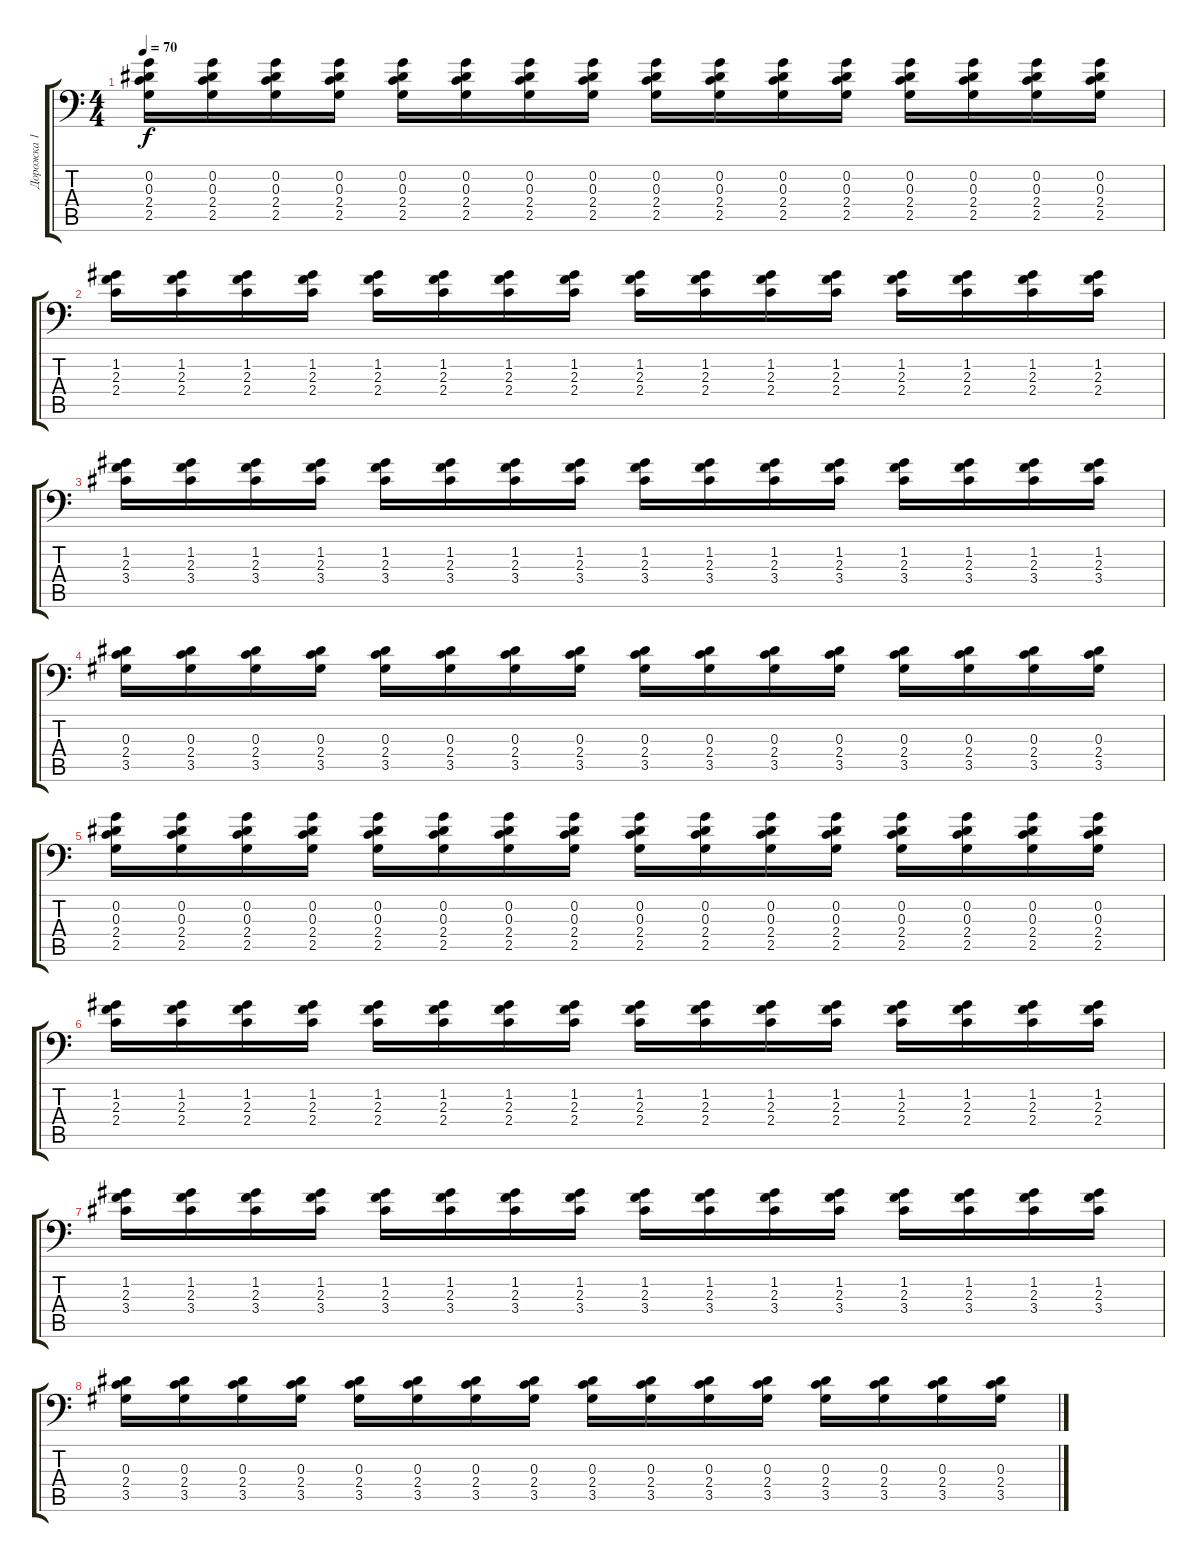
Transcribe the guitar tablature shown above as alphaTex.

\track ("Дорожка 1" "Дорожка 1") {instrument acousticguitarsteel}
\staff {score tabs}
\tuning (C4 G3 Eb3 Bb2 F2 Bb1) {hide}
\ts (4 4)
\tempo 70
\clef f4
\ks c
(0.2 0.3 2.4 2.5).16{dy f} (0.2 0.3 2.4 2.5).16 (0.2 0.3 2.4 2.5).16 (0.2 0.3 2.4 2.5).16 (0.2 0.3 2.4 2.5).16 (0.2 0.3 2.4 2.5).16 (0.2 0.3 2.4 2.5).16 (0.2 0.3 2.4 2.5).16 (0.2 0.3 2.4 2.5).16 (0.2 0.3 2.4 2.5).16 (0.2 0.3 2.4 2.5).16 (0.2 0.3 2.4 2.5).16 (0.2 0.3 2.4 2.5).16 (0.2 0.3 2.4 2.5).16 (0.2 0.3 2.4 2.5).16 (0.2 0.3 2.4 2.5).16 |
(1.2 2.3 2.4).16{volume 14 instrument distortionguitar} (1.2 2.3 2.4).16 (1.2 2.3 2.4).16 (1.2 2.3 2.4).16 (1.2 2.3 2.4).16 (1.2 2.3 2.4).16 (1.2 2.3 2.4).16 (1.2 2.3 2.4).16 (1.2 2.3 2.4).16 (1.2 2.3 2.4).16 (1.2 2.3 2.4).16 (1.2 2.3 2.4).16 (1.2 2.3 2.4).16 (1.2 2.3 2.4).16 (1.2 2.3 2.4).16 (1.2 2.3 2.4).16 |
(1.2 2.3 3.4).16 (1.2 2.3 3.4).16 (1.2 2.3 3.4).16 (1.2 2.3 3.4).16 (1.2 2.3 3.4).16 (1.2 2.3 3.4).16 (1.2 2.3 3.4).16 (1.2 2.3 3.4).16 (1.2 2.3 3.4).16 (1.2 2.3 3.4).16 (1.2 2.3 3.4).16 (1.2 2.3 3.4).16 (1.2 2.3 3.4).16 (1.2 2.3 3.4).16 (1.2 2.3 3.4).16 (1.2 2.3 3.4).16 |
(0.3 2.4 3.5).16 (0.3 2.4 3.5).16 (0.3 2.4 3.5).16 (0.3 2.4 3.5).16 (0.3 2.4 3.5).16 (0.3 2.4 3.5).16 (0.3 2.4 3.5).16 (0.3 2.4 3.5).16 (0.3 2.4 3.5).16 (0.3 2.4 3.5).16 (0.3 2.4 3.5).16 (0.3 2.4 3.5).16 (0.3 2.4 3.5).16 (0.3 2.4 3.5).16 (0.3 2.4 3.5).16 (0.3 2.4 3.5).16 |
(0.2 0.3 2.4 2.5).16 (0.2 0.3 2.4 2.5).16 (0.2 0.3 2.4 2.5).16 (0.2 0.3 2.4 2.5).16 (0.2 0.3 2.4 2.5).16 (0.2 0.3 2.4 2.5).16 (0.2 0.3 2.4 2.5).16 (0.2 0.3 2.4 2.5).16 (0.2 0.3 2.4 2.5).16 (0.2 0.3 2.4 2.5).16 (0.2 0.3 2.4 2.5).16 (0.2 0.3 2.4 2.5).16 (0.2 0.3 2.4 2.5).16 (0.2 0.3 2.4 2.5).16 (0.2 0.3 2.4 2.5).16 (0.2 0.3 2.4 2.5).16 |
(1.2 2.3 2.4).16{volume 14 instrument distortionguitar} (1.2 2.3 2.4).16 (1.2 2.3 2.4).16 (1.2 2.3 2.4).16 (1.2 2.3 2.4).16 (1.2 2.3 2.4).16 (1.2 2.3 2.4).16 (1.2 2.3 2.4).16 (1.2 2.3 2.4).16 (1.2 2.3 2.4).16 (1.2 2.3 2.4).16 (1.2 2.3 2.4).16 (1.2 2.3 2.4).16 (1.2 2.3 2.4).16 (1.2 2.3 2.4).16 (1.2 2.3 2.4).16 |
(1.2 2.3 3.4).16 (1.2 2.3 3.4).16 (1.2 2.3 3.4).16 (1.2 2.3 3.4).16 (1.2 2.3 3.4).16 (1.2 2.3 3.4).16 (1.2 2.3 3.4).16 (1.2 2.3 3.4).16 (1.2 2.3 3.4).16 (1.2 2.3 3.4).16 (1.2 2.3 3.4).16 (1.2 2.3 3.4).16 (1.2 2.3 3.4).16 (1.2 2.3 3.4).16 (1.2 2.3 3.4).16 (1.2 2.3 3.4).16 |
(0.3 2.4 3.5).16 (0.3 2.4 3.5).16 (0.3 2.4 3.5).16 (0.3 2.4 3.5).16 (0.3 2.4 3.5).16 (0.3 2.4 3.5).16 (0.3 2.4 3.5).16 (0.3 2.4 3.5).16 (0.3 2.4 3.5).16 (0.3 2.4 3.5).16 (0.3 2.4 3.5).16 (0.3 2.4 3.5).16 (0.3 2.4 3.5).16 (0.3 2.4 3.5).16 (0.3 2.4 3.5).16 (0.3 2.4 3.5).16
